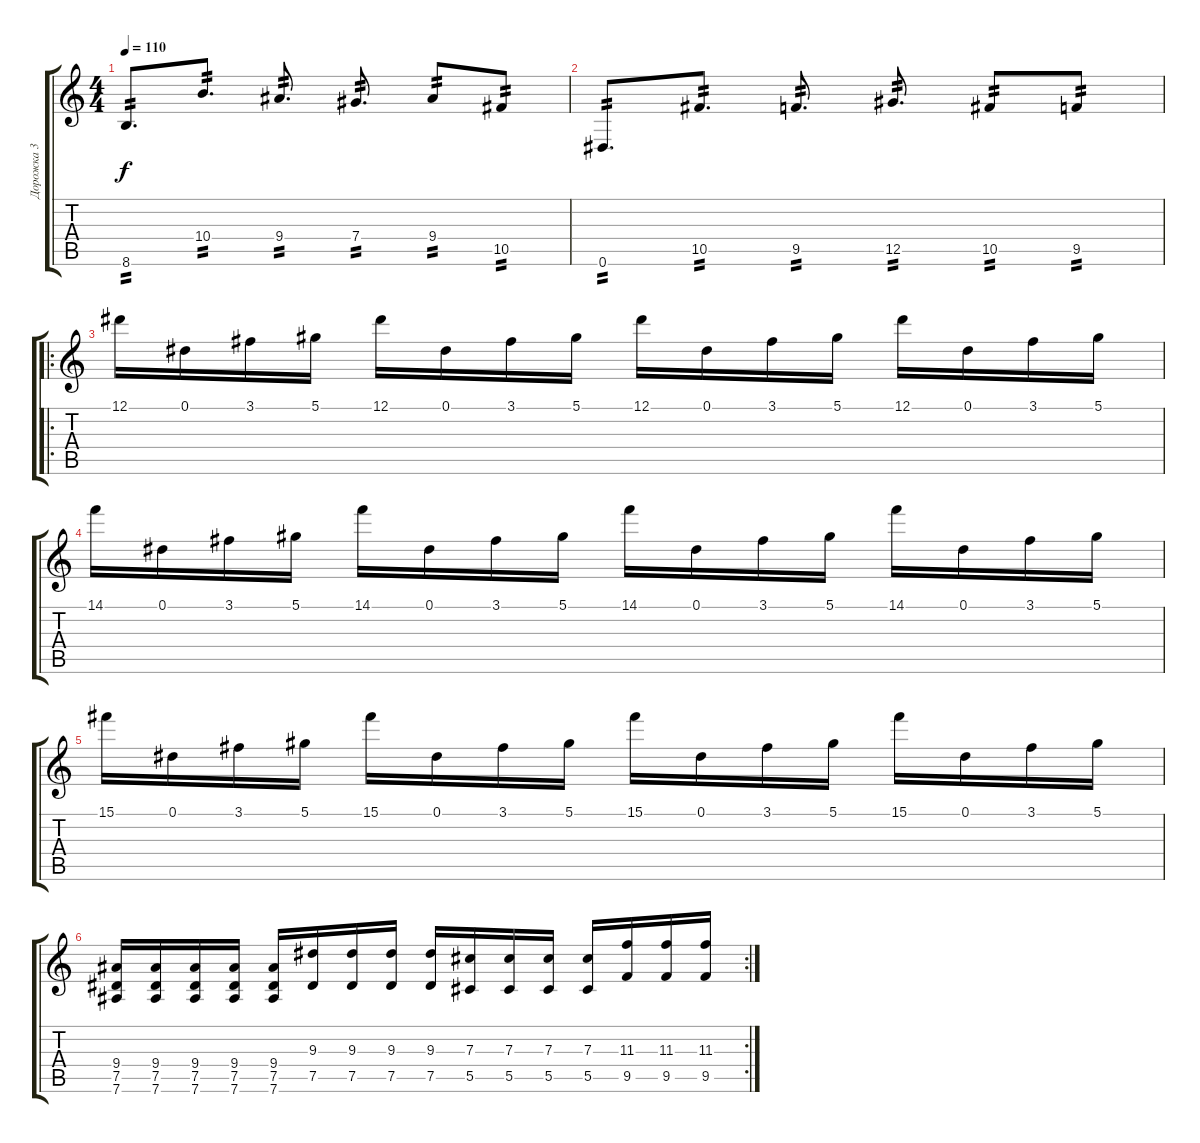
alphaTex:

\track ("Дорожка 3" "Дорожка 3") {instrument distortionguitar}
\staff {score tabs}
\tuning (Eb4 Bb3 Gb3 Db3 Ab2 Eb2) {hide}
\ts (4 4)
\tempo 110
\clef g2
\ks c
8.6.8{d tp 2 dy f} 10.4.8{d tp 2} 9.4.8{d tp 2} 7.4.8{d tp 2} 9.4.8{tp 2} 10.5.8{tp 2} |
0.6.8{d tp 2} 10.5.8{d tp 2} 9.5.8{d tp 2} 12.5.8{d tp 2} 10.5.8{tp 2} 9.5.8{tp 2} |
\ro
12.1.16 0.1.16 3.1.16 5.1.16 12.1.16 0.1.16 3.1.16 5.1.16 12.1.16 0.1.16 3.1.16 5.1.16 12.1.16 0.1.16 3.1.16 5.1.16 |
14.1.16 0.1.16 3.1.16 5.1.16 14.1.16 0.1.16 3.1.16 5.1.16 14.1.16 0.1.16 3.1.16 5.1.16 14.1.16 0.1.16 3.1.16 5.1.16 |
15.1.16 0.1.16 3.1.16 5.1.16 15.1.16 0.1.16 3.1.16 5.1.16 15.1.16 0.1.16 3.1.16 5.1.16 15.1.16 0.1.16 3.1.16 5.1.16 |
\rc 2
(9.4 7.5 7.6).16 (9.4 7.5 7.6).16 (9.4 7.5 7.6).16 (9.4 7.5 7.6).16 (9.4 7.5 7.6).16 (9.3 7.5).16 (9.3 7.5).16 (9.3 7.5).16 (9.3 7.5).16 (7.3 5.5).16 (7.3 5.5).16 (7.3 5.5).16 (7.3 5.5).16 (11.3 9.5).16 (11.3 9.5).16 (11.3 9.5).16
